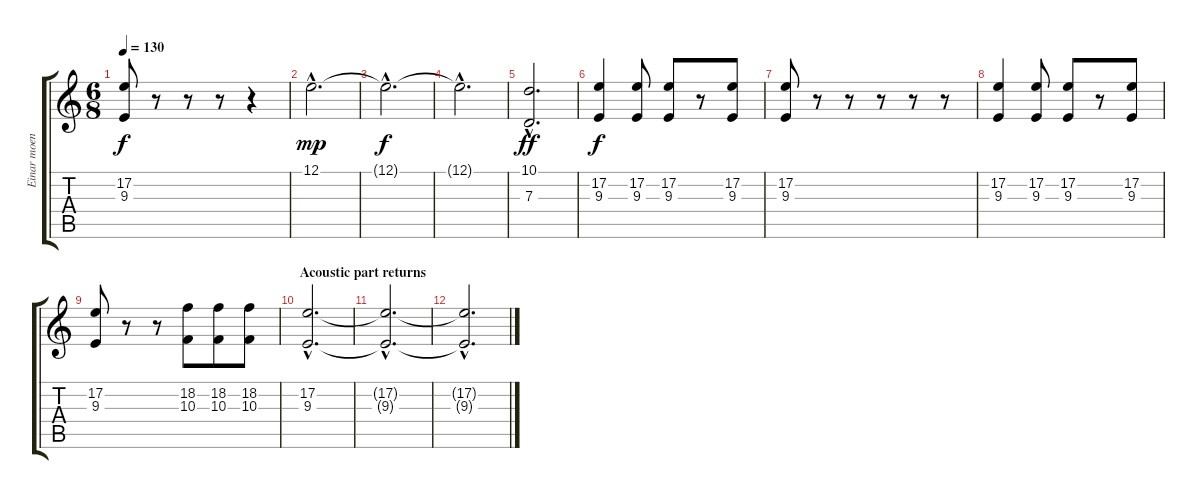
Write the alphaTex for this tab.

\track ("Einar moen (mid)" "Einar moen") {instrument stringensemble1}
\staff {score tabs}
\tuning (E4 B3 G3 D3 A2 E2) {hide}
\ts (6 8)
\tempo 130
\clef g2
\ks c
(17.2 9.3).8{dy f} r.8 r.8 r.8 r.4 |
12.1{hac}.2{d dy mp} |
12.1{hac t}.2{d dy f} |
12.1{hac t}.2{d} |
(10.1{hac} 7.3{hac}).2{d dy ff} |
(17.2 9.3).4{dy f} (17.2 9.3).8 (17.2 9.3).8 r.8 (17.2 9.3).8 |
(17.2 9.3).8 r.8 r.8 r.8 r.8 r.8 |
(17.2 9.3).4 (17.2 9.3).8 (17.2 9.3).8 r.8 (17.2 9.3).8 |
(17.2 9.3).8 r.8 r.8 (18.2 10.3).8 (18.2 10.3).8 (18.2 10.3).8 |
\section ("" "Acoustic part returns")
(17.2{hac} 9.3{hac}).2{d volume 3} |
(17.2{hac t} 9.3{hac t}).2{d} |
(17.2{hac t} 9.3{hac t}).2{d}
